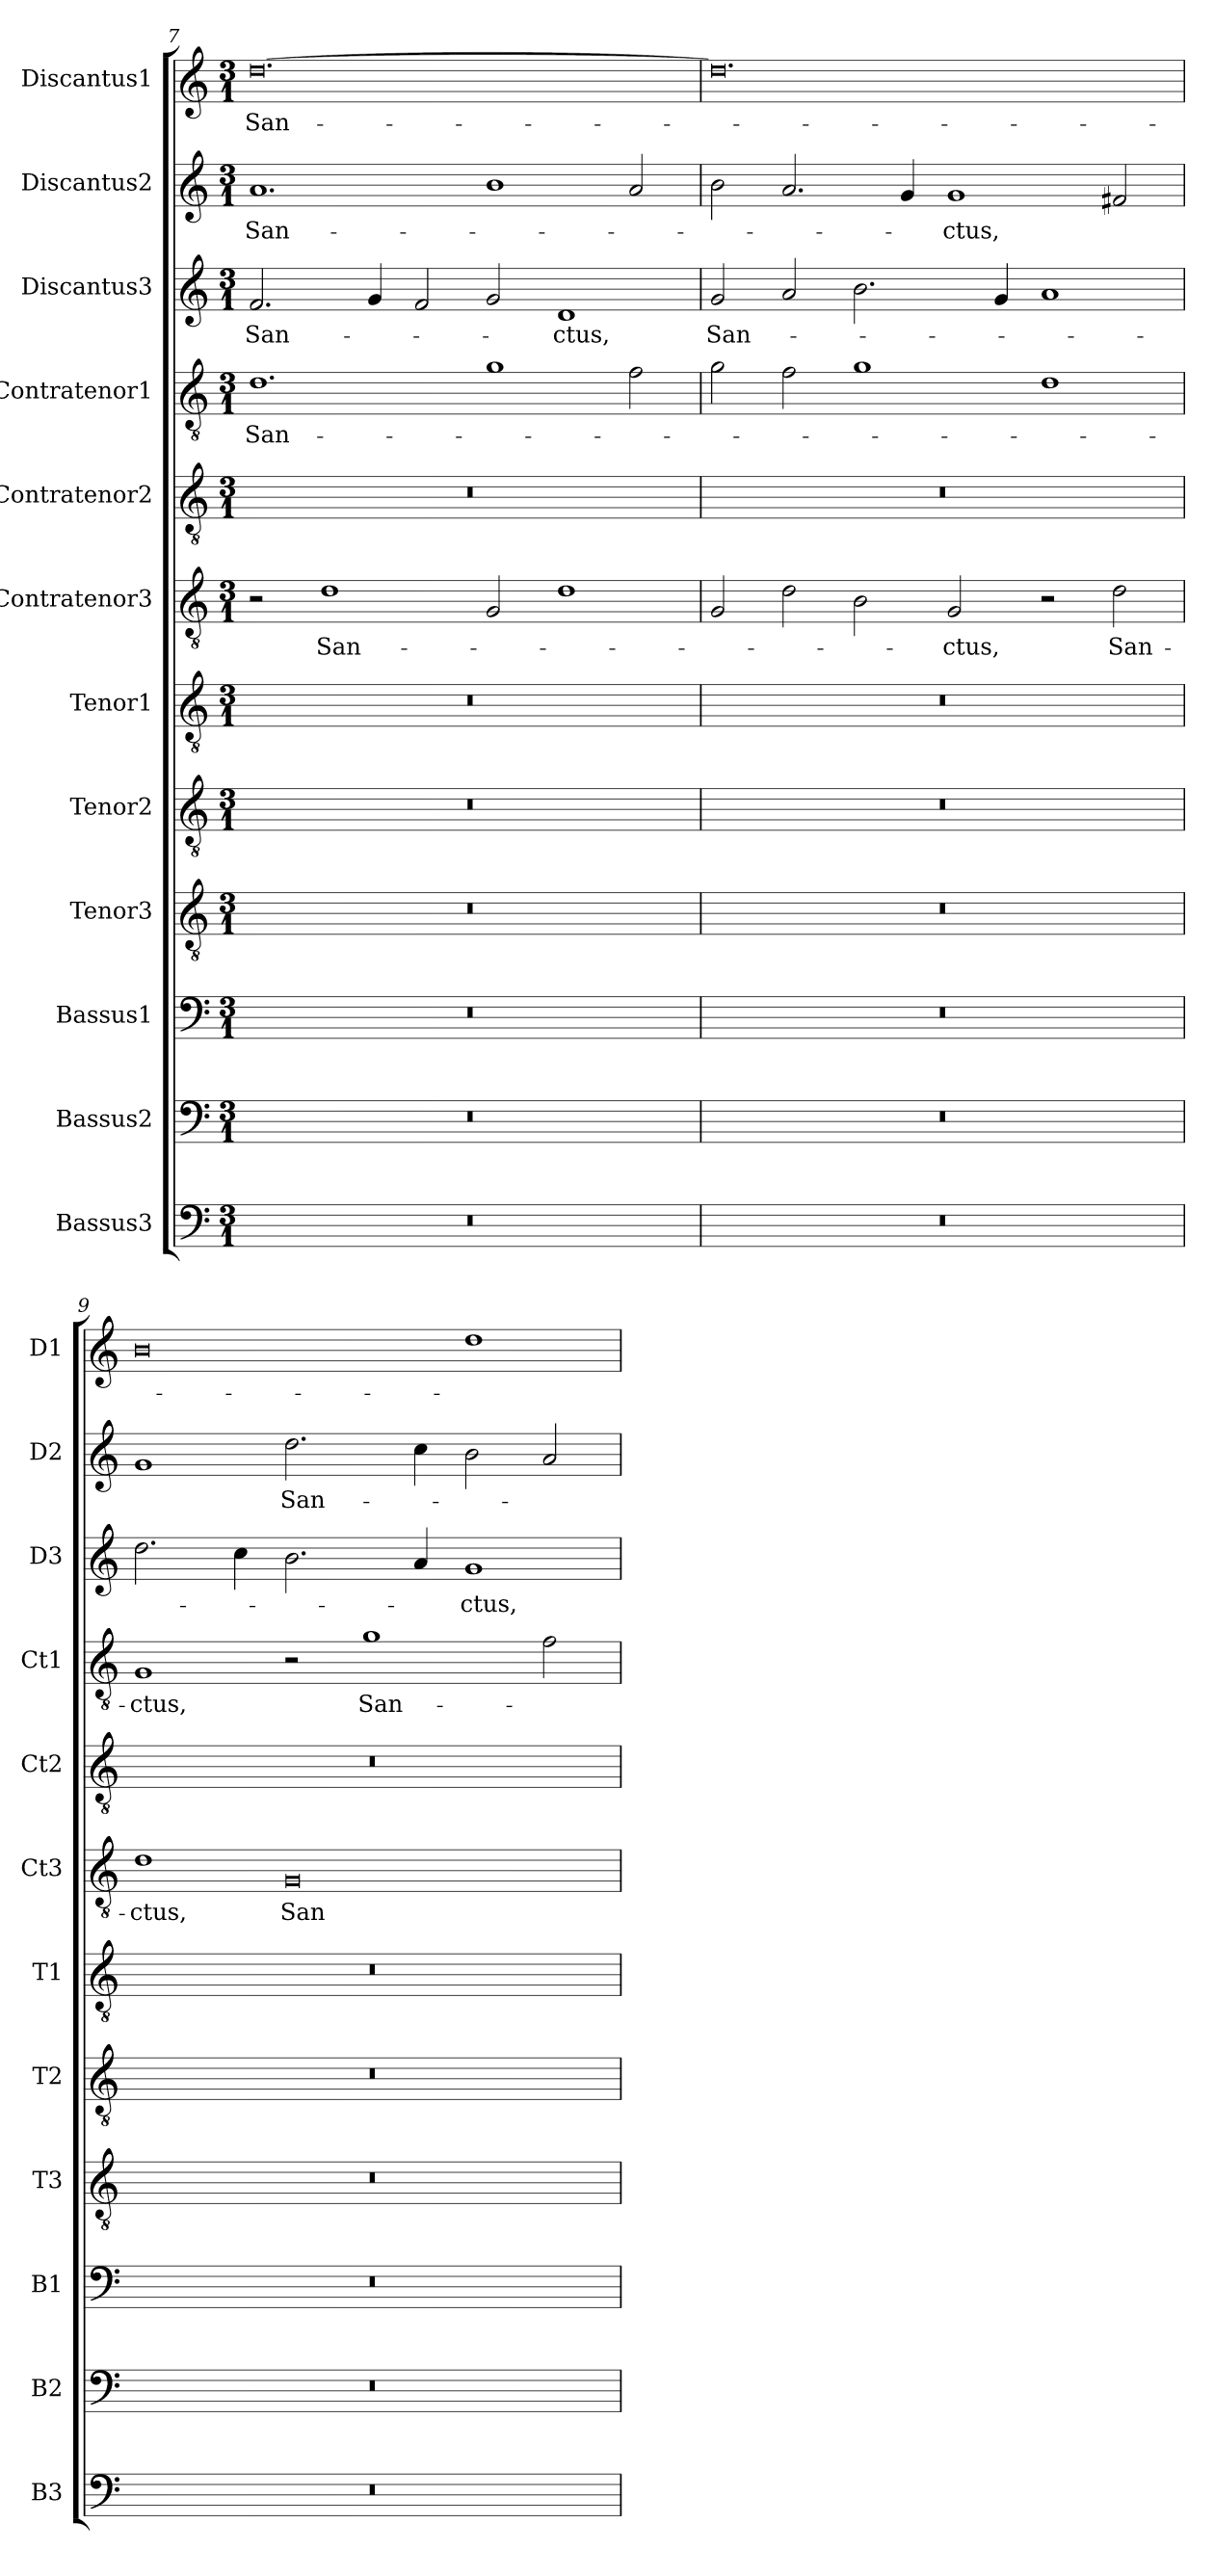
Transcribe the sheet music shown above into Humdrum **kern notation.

**kern	**kern	**kern	**kern	**kern	**kern	**kern	**text	**kern	**kern	**text	**kern	**text	**kern	**text	**kern	**text
*part12	*part11	*part10	*part9	*part8	*part7	*part6	*part6	*part5	*part4	*part4	*part3	*part3	*part2	*part2	*part1	*part1
*staff12	*staff11	*staff10	*staff9	*staff8	*staff7	*staff6	*staff6	*staff5	*staff4	*staff4	*staff3	*staff3	*staff2	*staff2	*staff1	*staff1
*I"Bassus3	*I"Bassus2	*I"Bassus1	*I"Tenor3	*I"Tenor2	*I"Tenor1	*I"Contratenor3	*	*I"Contratenor2	*I"Contratenor1	*	*I"Discantus3	*	*I"Discantus2	*	*I"Discantus1	*
*I'B3	*I'B2	*I'B1	*I'T3	*I'T2	*I'T1	*I'Ct3	*	*I'Ct2	*I'Ct1	*	*I'D3	*	*I'D2	*	*I'D1	*
*clefF4	*clefF4	*clefF4	*clefGv2	*clefGv2	*clefGv2	*clefGv2	*	*clefGv2	*clefGv2	*	*clefG2	*	*clefG2	*	*clefG2	*
*k[]	*k[]	*k[]	*k[]	*k[]	*k[]	*k[]	*	*k[]	*k[]	*	*k[]	*	*k[]	*	*k[]	*
*M3/1	*M3/1	*M3/1	*M3/1	*M3/1	*M3/1	*M3/1	*	*M3/1	*M3/1	*	*M3/1	*	*M3/1	*	*M3/1	*
=7	=7	=7	=7	=7	=7	=7	=7	=7	=7	=7	=7	=7	=7	=7	=7	=7
0.r	0.r	0.r	0.r	0.r	0.r	2r	.	0.r	1.d	San-	2.f	San-	1.a	San-	[0.dd	San-
.	.	.	.	.	.	1d	San-	.	.	.	.	.	.	.	.	.
.	.	.	.	.	.	.	.	.	.	.	4g	.	.	.	.	.
.	.	.	.	.	.	.	.	.	.	.	2f	.	.	.	.	.
.	.	.	.	.	.	2G	.	.	1g	.	2g	.	1b	.	.	.
.	.	.	.	.	.	1d	.	.	.	.	1d	-ctus,	.	.	.	.
.	.	.	.	.	.	.	.	.	2f	.	.	.	2a	.	.	.
=8	=8	=8	=8	=8	=8	=8	=8	=8	=8	=8	=8	=8	=8	=8	=8	=8
0.r	0.r	0.r	0.r	0.r	0.r	2G	.	0.r	2g	.	2g	San-	2b	.	0.dd]	.
.	.	.	.	.	.	2d	.	.	2f	.	2a	.	2.a	.	.	.
.	.	.	.	.	.	2B	.	.	1g	.	2.b	.	.	.	.	.
.	.	.	.	.	.	.	.	.	.	.	.	.	4g	.	.	.
.	.	.	.	.	.	2G	-ctus,	.	.	.	.	.	1g	-ctus,	.	.
.	.	.	.	.	.	.	.	.	.	.	4g	.	.	.	.	.
.	.	.	.	.	.	2r	.	.	1d	.	1a	.	.	.	.	.
.	.	.	.	.	.	2d	San-	.	.	.	.	.	2f#X	.	.	.
=9	=9	=9	=9	=9	=9	=9	=9	=9	=9	=9	=9	=9	=9	=9	=9	=9
0.r	0.r	0.r	0.r	0.r	0.r	1d	-ctus,	0.r	1G	-ctus,	2.dd	.	1g	.	0b	.
.	.	.	.	.	.	.	.	.	.	.	4cc	.	.	.	.	.
.	.	.	.	.	.	0G	San-	.	2r	.	2.b	.	2.dd	San-	.	.
.	.	.	.	.	.	.	.	.	1g	San-	.	.	.	.	.	.
.	.	.	.	.	.	.	.	.	.	.	4a	.	4cc	.	.	.
.	.	.	.	.	.	.	.	.	.	.	1g	-ctus,	2b	.	1dd	.
.	.	.	.	.	.	.	.	.	2f	.	.	.	2a	.	.	.
=	=	=	=	=	=	=	=	=	=	=	=	=	=	=	=	=
*-	*-	*-	*-	*-	*-	*-	*-	*-	*-	*-	*-	*-	*-	*-	*-	*-
